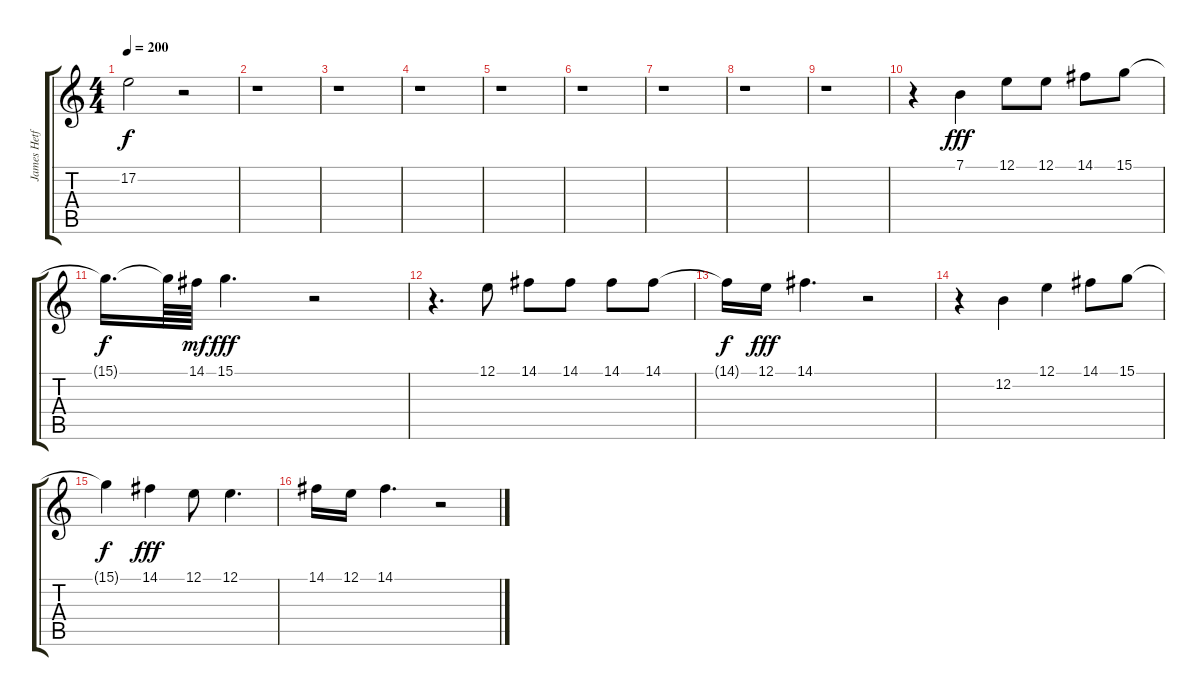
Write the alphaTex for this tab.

\track ("James Hetfield (Voice)" "James Hetf") {instrument lead2sawtooth}
\staff {score tabs}
\tuning (E4 B3 G3 D3 A2 E2) {hide}
\ts (4 4)
\tempo 200
\clef g2
\ks c
17.2{t}.2{dy f} r.2 |
r.1 |
r.1 |
r.1 |
r.1 |
r.1 |
r.1 |
r.1 |
r.1 |
r.4 7.1.4{dy fff} 12.1.8 12.1.8 14.1.8 15.1.8 |
15.1{t}.16{d dy f} 15.1{t}.64 14.1.64{dy mf} 15.1.4{d dy fff} r.2 |
r.4{d} 12.1.8 14.1.8 14.1.8 14.1.8 14.1.8 |
14.1{t}.16{dy f} 12.1.16{dy fff} 14.1.4{d} r.2 |
r.4 12.2.4 12.1.4 14.1.8 15.1.8 |
15.1{t}.4{dy f} 14.1.4{dy fff} 12.1.8 12.1.4{d} |
14.1.16 12.1.16 14.1.4{d} r.2
